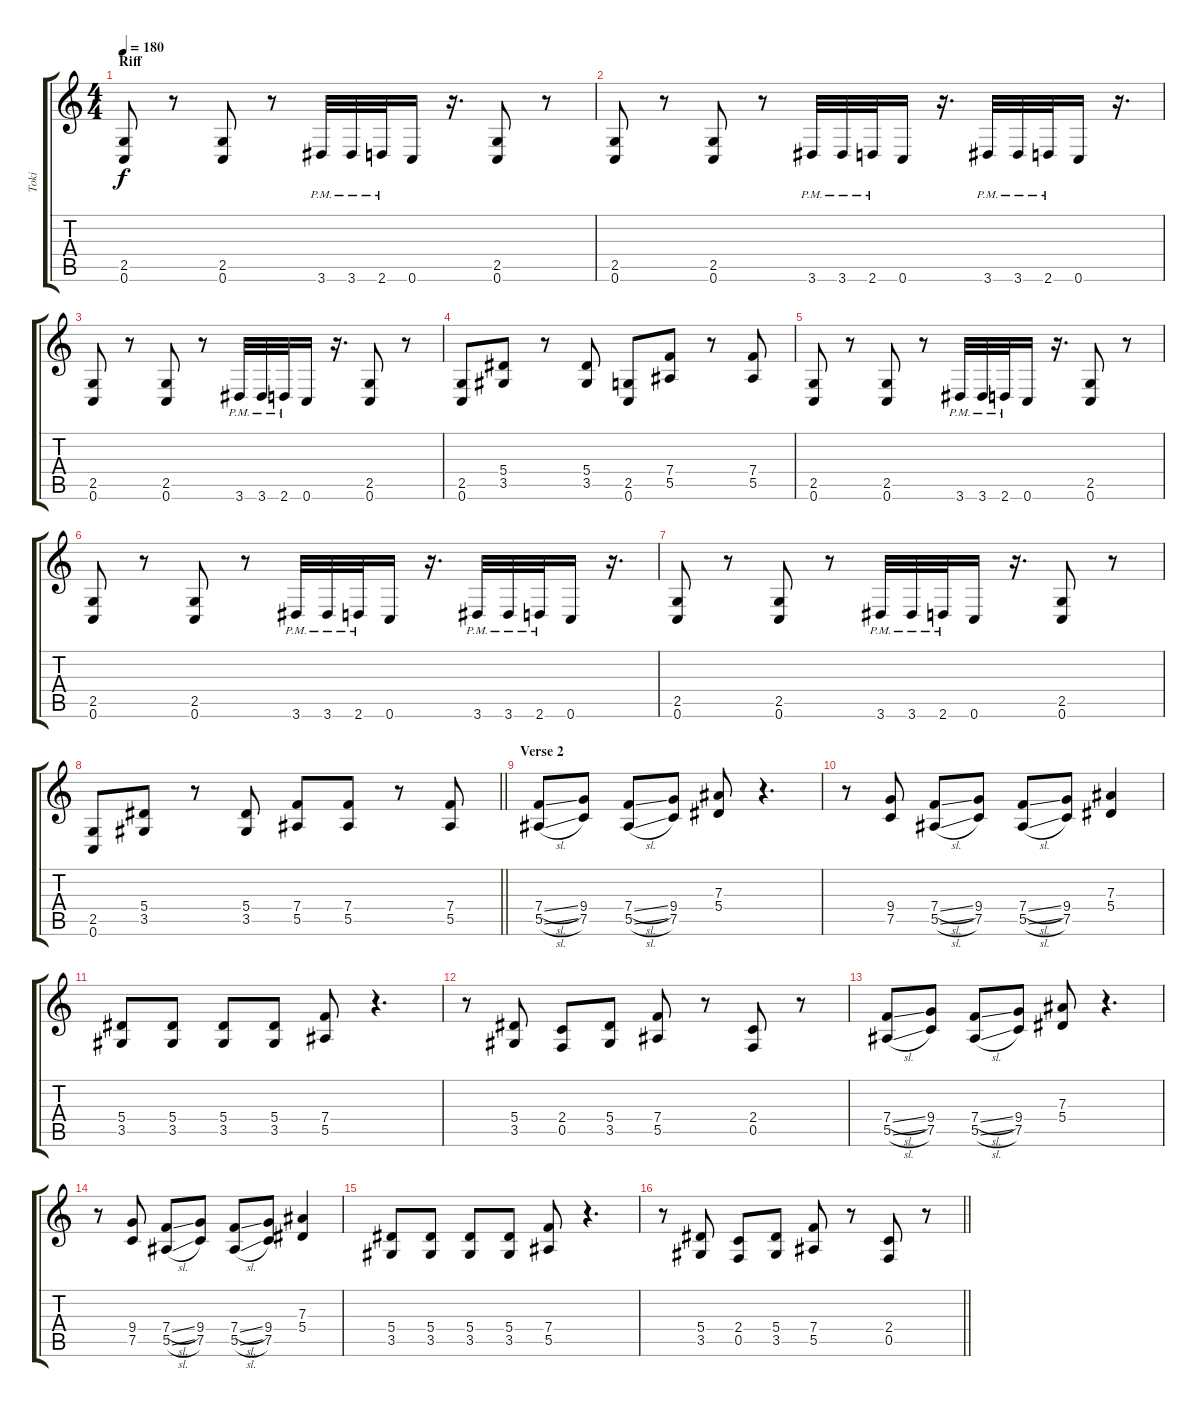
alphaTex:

\track ("Toki" "Toki") {instrument distortionguitar}
\staff {score tabs}
\tuning (C4 G3 Eb3 Bb2 F2 C2) {hide}
\ts (4 4)
\section ("" "Riff")
\tempo 180
\clef g2
\ks c
(2.5 0.6).8{dy f} r.8 (2.5 0.6).8 r.8 3.6{pm}.32 3.6{pm}.32 2.6{pm}.32 0.6.16 r.16{d} (2.5 0.6).8 r.8 |
(2.5 0.6).8 r.8 (2.5 0.6).8 r.8 3.6{pm}.32 3.6{pm}.32 2.6{pm}.32 0.6.16 r.16{d} 3.6{pm}.32 3.6{pm}.32 2.6{pm}.32 0.6.16 r.16{d} |
(2.5 0.6).8 r.8 (2.5 0.6).8 r.8 3.6{pm}.32 3.6{pm}.32 2.6{pm}.32 0.6.16 r.16{d} (2.5 0.6).8 r.8 |
(2.5 0.6).8 (5.4 3.5).8 r.8 (5.4 3.5).8 (2.5 0.6).8 (7.4 5.5).8 r.8 (7.4 5.5).8 |
(2.5 0.6).8 r.8 (2.5 0.6).8 r.8 3.6{pm}.32 3.6{pm}.32 2.6{pm}.32 0.6.16 r.16{d} (2.5 0.6).8 r.8 |
(2.5 0.6).8 r.8 (2.5 0.6).8 r.8 3.6{pm}.32 3.6{pm}.32 2.6{pm}.32 0.6.16 r.16{d} 3.6{pm}.32 3.6{pm}.32 2.6{pm}.32 0.6.16 r.16{d} |
(2.5 0.6).8 r.8 (2.5 0.6).8 r.8 3.6{pm}.32 3.6{pm}.32 2.6{pm}.32 0.6.16 r.16{d} (2.5 0.6).8 r.8 |
\barLineRight lightlight
(2.5 0.6).8 (5.4 3.5).8 r.8 (5.4 3.5).8 (7.4 5.5).8 (7.4 5.5).8 r.8 (7.4 5.5).8 |
\section ("" "Verse 2")
(7.4{sl} 5.5{sl}).8 (9.4 7.5).8 (7.4{sl} 5.5{sl}).8 (9.4 7.5).8 (7.3 5.4).8 r.4{d} |
r.8 (9.4 7.5).8 (7.4{sl} 5.5{sl}).8 (9.4 7.5).8 (7.4{sl} 5.5{sl}).8 (9.4 7.5).8 (7.3 5.4).4 |
(5.4 3.5).8 (5.4 3.5).8 (5.4 3.5).8 (5.4 3.5).8 (7.4 5.5).8 r.4{d} |
r.8 (5.4 3.5).8 (2.4 0.5).8 (5.4 3.5).8 (7.4 5.5).8 r.8 (2.4 0.5).8 r.8 |
(7.4{sl} 5.5{sl}).8 (9.4 7.5).8 (7.4{sl} 5.5{sl}).8 (9.4 7.5).8 (7.3 5.4).8 r.4{d} |
r.8 (9.4 7.5).8 (7.4{sl} 5.5{sl}).8 (9.4 7.5).8 (7.4{sl} 5.5{sl}).8 (9.4 7.5).8 (7.3 5.4).4 |
(5.4 3.5).8 (5.4 3.5).8 (5.4 3.5).8 (5.4 3.5).8 (7.4 5.5).8 r.4{d} |
\barLineRight lightlight
r.8 (5.4 3.5).8 (2.4 0.5).8 (5.4 3.5).8 (7.4 5.5).8 r.8 (2.4 0.5).8 r.8
